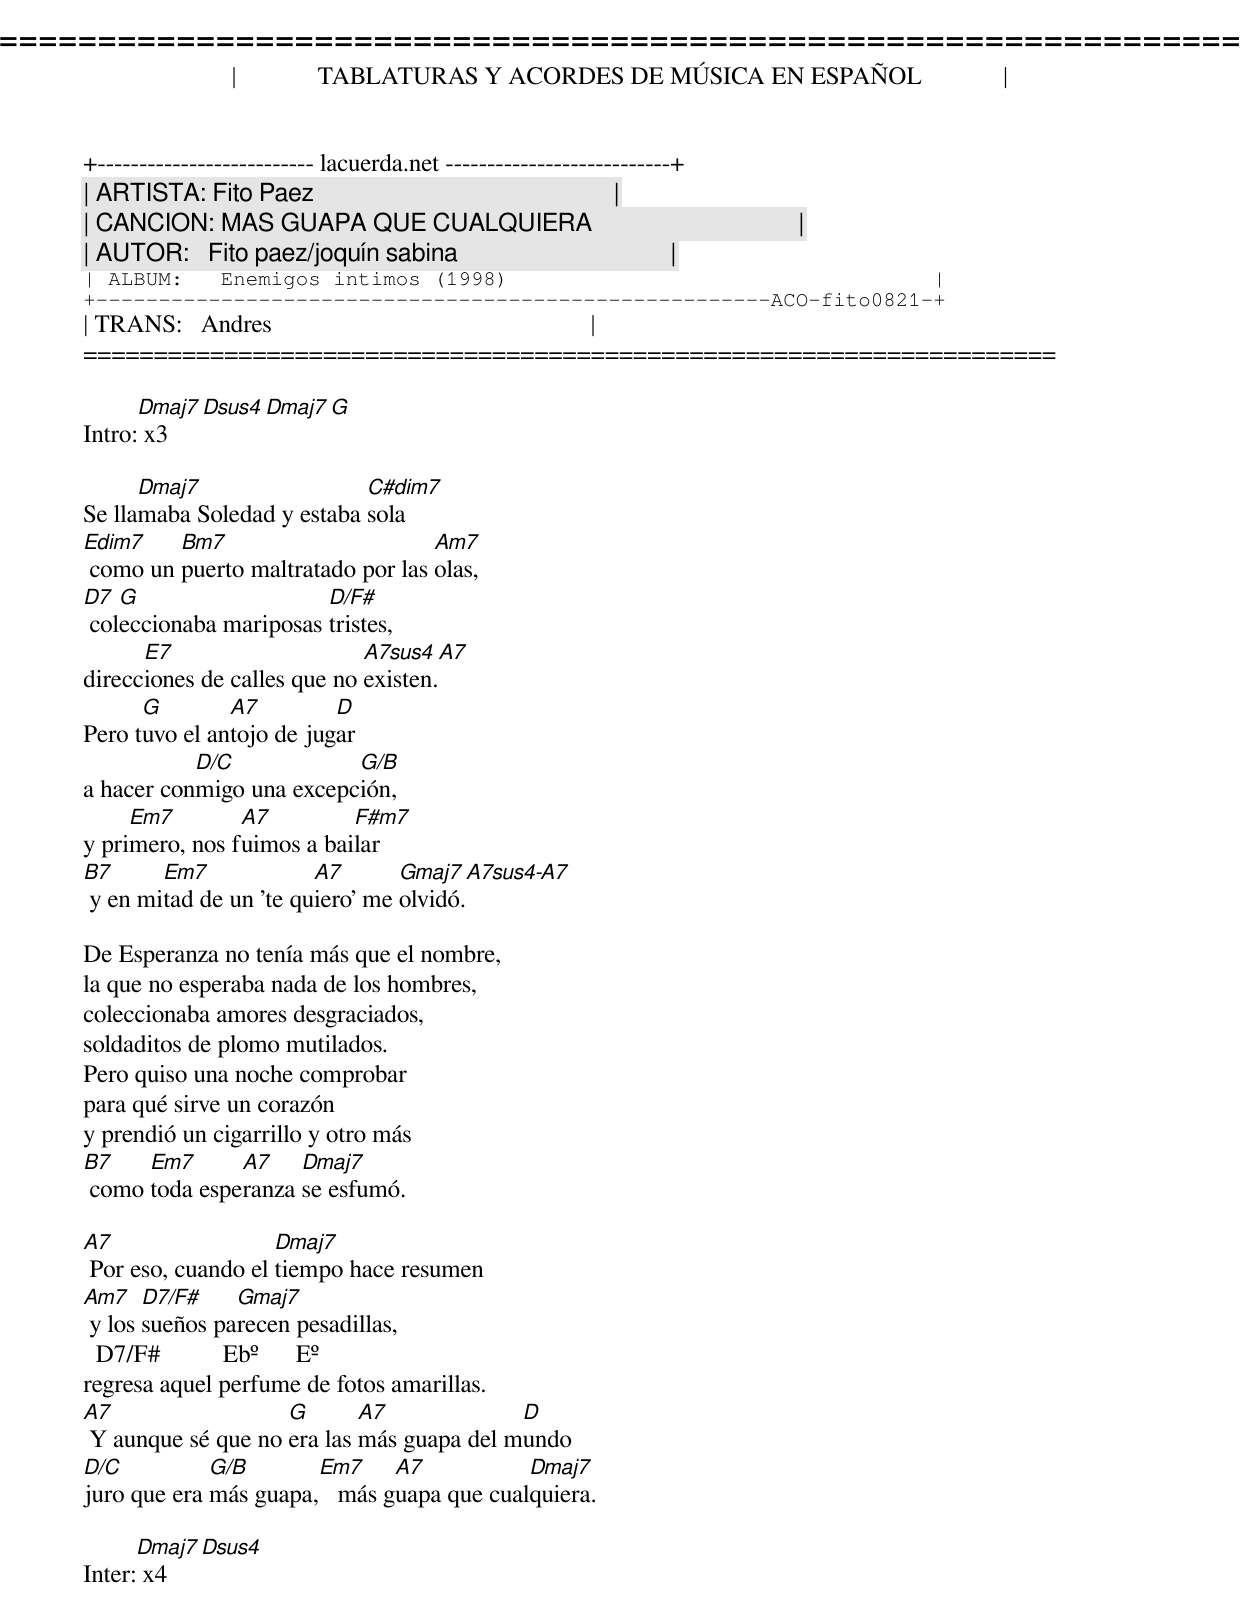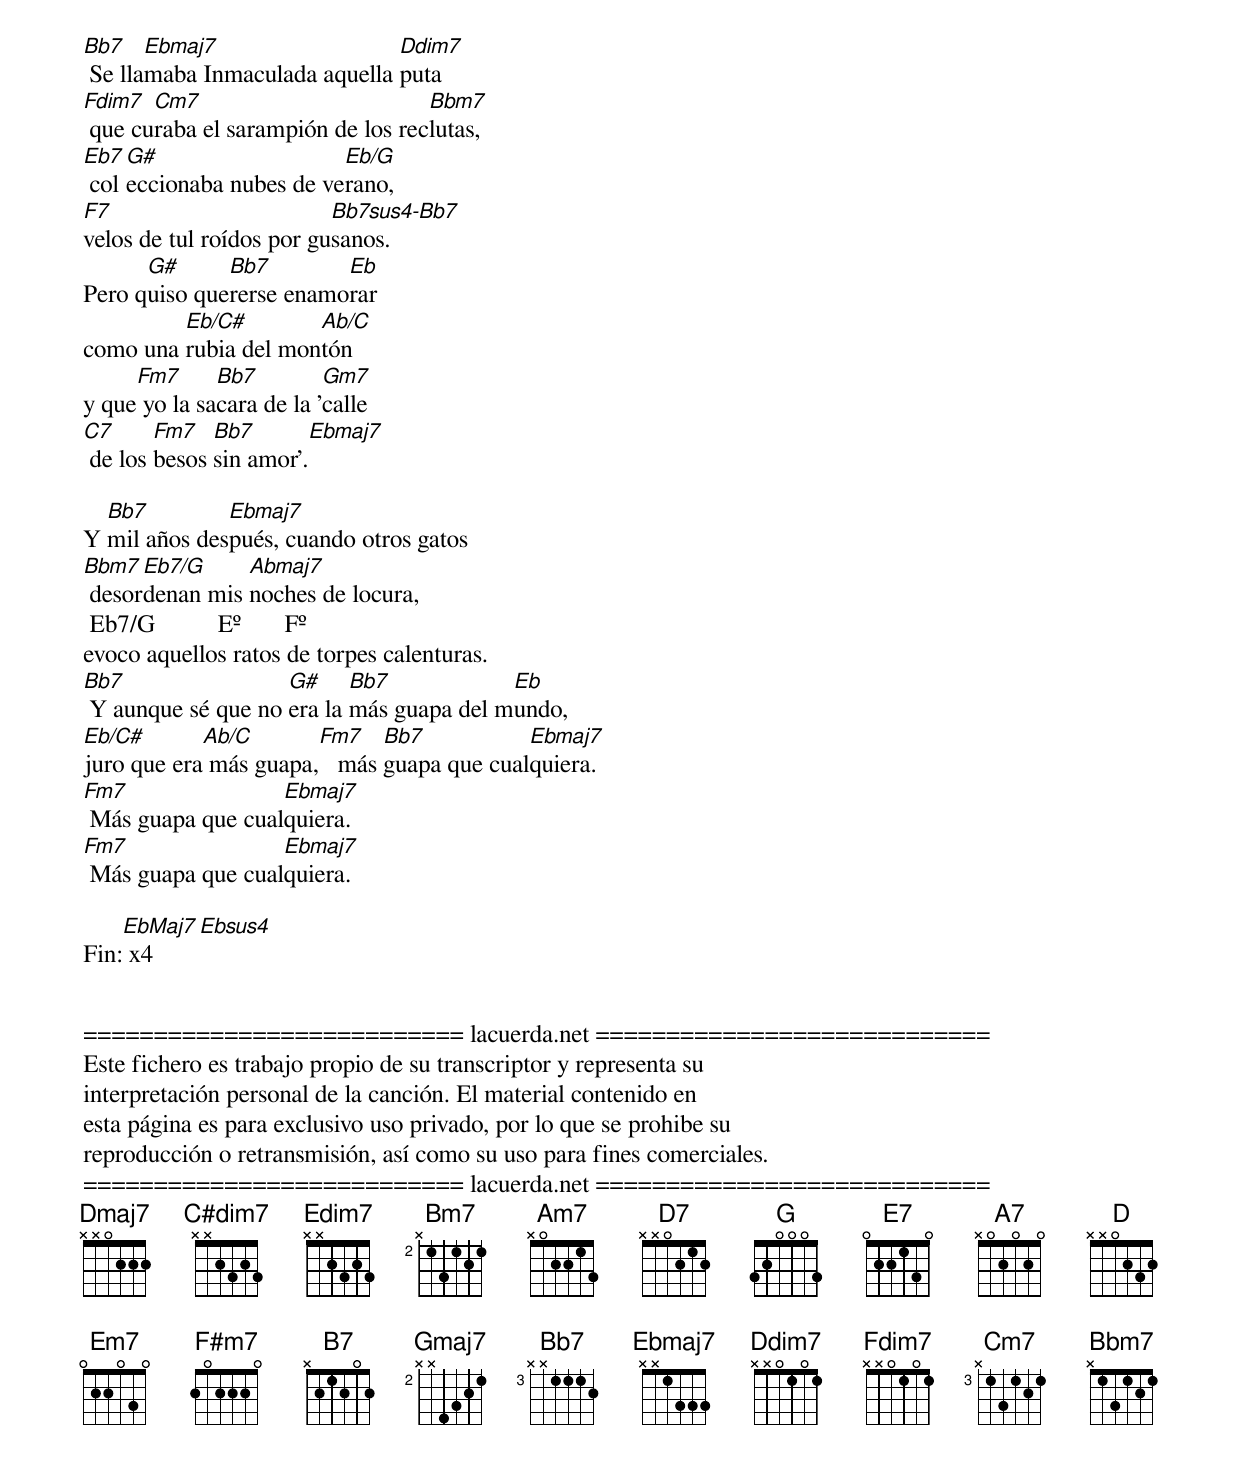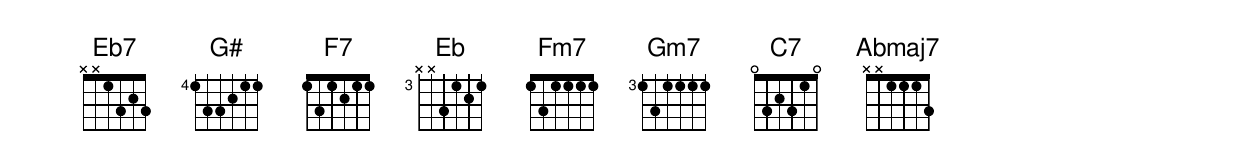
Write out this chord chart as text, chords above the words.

=====================================================================
|             TABLATURAS Y ACORDES DE MÚSICA EN ESPAÑOL             |
+-------------------------- lacuerda.net ---------------------------+
| ARTISTA: Fito Paez                                                |
| CANCION: MAS GUAPA QUE CUALQUIERA                                 |
| AUTOR:   Fito paez/joquín sabina                                  |
| ALBUM:   Enemigos intimos (1998)                                  |
+------------------------------------------------------ACO-fito0821-+
| TRANS:   Andres                                                   |
=====================================================================

Intro:[Dmaj7 Dsus4] x3 [Dmaj7 G]

      Dmaj7                 C#ø
Se llamaba Soledad y estaba sola
Eø       Bm7                       Am7
 como un puerto maltratado por las olas,
D7  G                   D/F#
 coleccionaba mariposas tristes,
      E7                     A7sus4  A7
direcciones de calles que no existen.
      G        A7         D
Pero tuvo el antojo de jugar
           D/C            G/B
a hacer conmigo una excepción,
     Em7        A7         F#m7
y primero, nos fuimos a bailar
B7      Em7             A7       Gmaj7  A7sus4-A7
 y en mitad de un 'te quiero' me olvidó.

De Esperanza no tenía más que el nombre,
la que no esperaba nada de los hombres,
coleccionaba amores desgraciados,
soldaditos de plomo mutilados.
Pero quiso una noche comprobar
para qué sirve un corazón
y prendió un cigarrillo y otro más
B7    Em7      A7    Dmaj7
 como toda esperanza se esfumó.

A7                  Dmaj7
 Por eso, cuando el tiempo hace resumen
Am7    D7/F#    Gmaj7
 y los sueños parecen pesadillas,
  D7/F#          Ebº      Eº
regresa aquel perfume de fotos amarillas.
A7                  G       A7             D
 Y aunque sé que no era las más guapa del mundo
D/C          G/B       Em7     A7           Dmaj7
juro que era más guapa,   más guapa que cualquiera.

Inter:[Dmaj7 Dsus4] x4

Bb7    Ebmaj7                  Dø
 Se llamaba Inmaculada aquella puta
Fø     Cm7                         Bbm7
 que curaba el sarampión de los reclutas,
Eb7 G#                   Eb/G
 coleccionaba nubes de verano,
F7                        Bb7sus4-Bb7
velos de tul roídos por gusanos.
      G#      Bb7        Eb
Pero quiso quererse enamorar
         Eb/C#        Ab/C
como una rubia del montón
     Fm7      Bb7         Gm7
y que yo la sacara de la 'calle
C7      Fm7   Bb7       Ebmaj7
 de los besos sin amor'.

  Bb7         Ebmaj7
Y mil años después, cuando otros gatos
Bbm7  Eb7/G     Abmaj7
 desordenan mis noches de locura,
 Eb7/G          Eº       Fº
evoco aquellos ratos de torpes calenturas.
Bb7                 G#     Bb7            Eb
 Y aunque sé que no era la más guapa del mundo,
Eb/C#       Ab/C       Fm7    Bb7           Ebmaj7
juro que era más guapa,   más guapa que cualquiera.
Fm7                Ebmaj7
 Más guapa que cualquiera.
Fm7                Ebmaj7
 Más guapa que cualquiera.

Fin:[EbMaj7 Ebsus4] x4


=========================== lacuerda.net ============================
Este fichero es trabajo propio de su transcriptor y representa su
interpretación personal de la canción. El material contenido en
esta página es para exclusivo uso privado, por lo que se prohibe su
reproducción o retransmisión, así como su uso para fines comerciales.
=========================== lacuerda.net ============================
